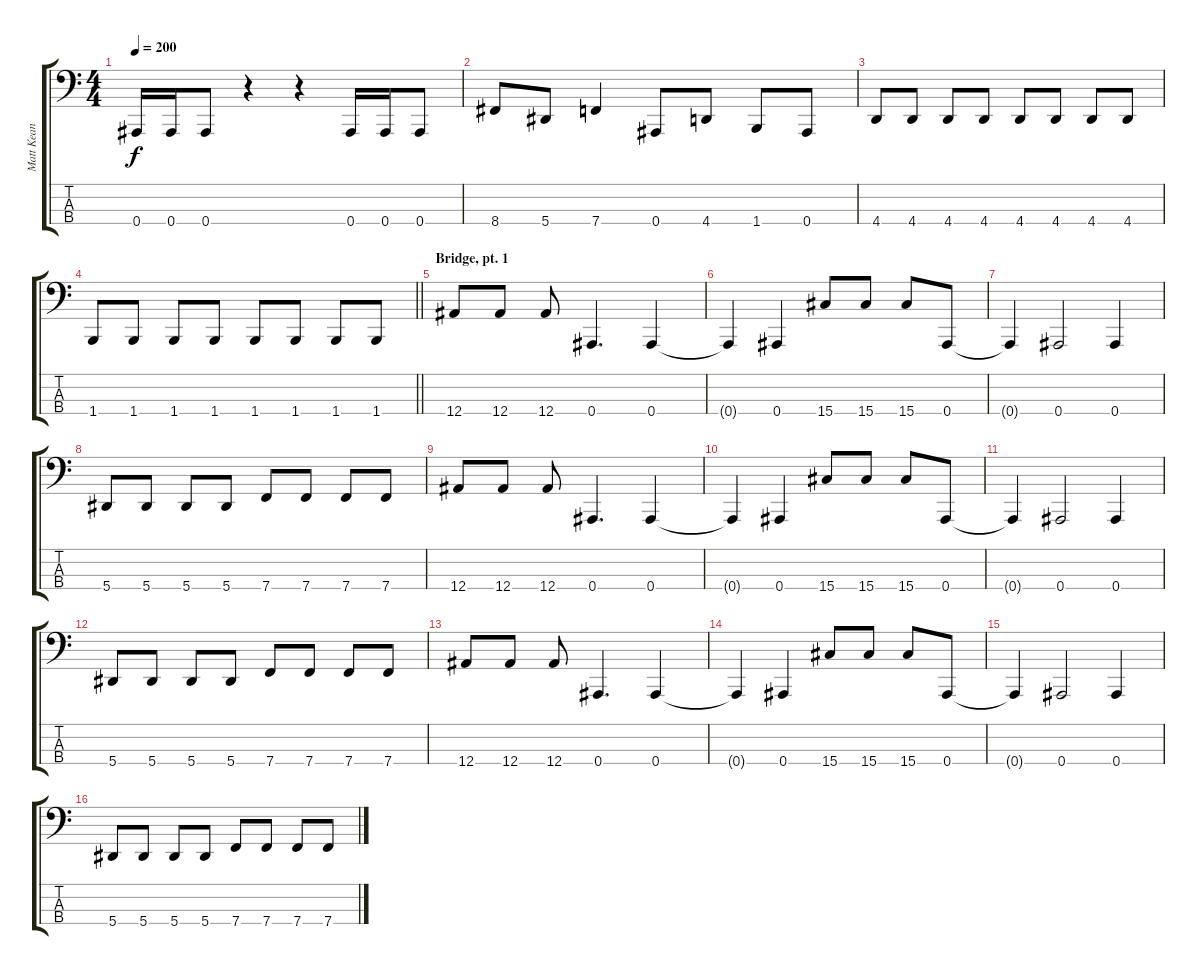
\track ("Matt Kean" "Matt Kean") {instrument electricbasspick}
\staff {score tabs}
\tuning (Eb2 Bb1 F1 Bb0) {hide}
\ts (4 4)
\tempo 200
\clef f4
\ks c
0.4.16{dy f} 0.4.16 0.4.8 r.4 r.4 0.4.16 0.4.16 0.4.8 |
8.4.8 5.4.8 7.4.4 0.4.8 4.4.8 1.4.8 0.4.8 |
4.4.8 4.4.8 4.4.8 4.4.8 4.4.8 4.4.8 4.4.8 4.4.8 |
\barLineRight lightlight
1.4.8 1.4.8 1.4.8 1.4.8 1.4.8 1.4.8 1.4.8 1.4.8 |
\section ("" "Bridge, pt. 1")
12.4.8 12.4.8 12.4.8 0.4.4{d} 0.4.4 |
0.4{t}.4 0.4.4 15.4.8 15.4.8 15.4.8 0.4.8 |
0.4{t}.4 0.4.2 0.4.4 |
5.4.8 5.4.8 5.4.8 5.4.8 7.4.8 7.4.8 7.4.8 7.4.8 |
12.4.8 12.4.8 12.4.8 0.4.4{d} 0.4.4 |
0.4{t}.4 0.4.4 15.4.8 15.4.8 15.4.8 0.4.8 |
0.4{t}.4 0.4.2 0.4.4 |
5.4.8 5.4.8 5.4.8 5.4.8 7.4.8 7.4.8 7.4.8 7.4.8 |
12.4.8 12.4.8 12.4.8 0.4.4{d} 0.4.4 |
0.4{t}.4 0.4.4 15.4.8 15.4.8 15.4.8 0.4.8 |
0.4{t}.4 0.4.2 0.4.4 |
5.4.8 5.4.8 5.4.8 5.4.8 7.4.8 7.4.8 7.4.8 7.4.8
